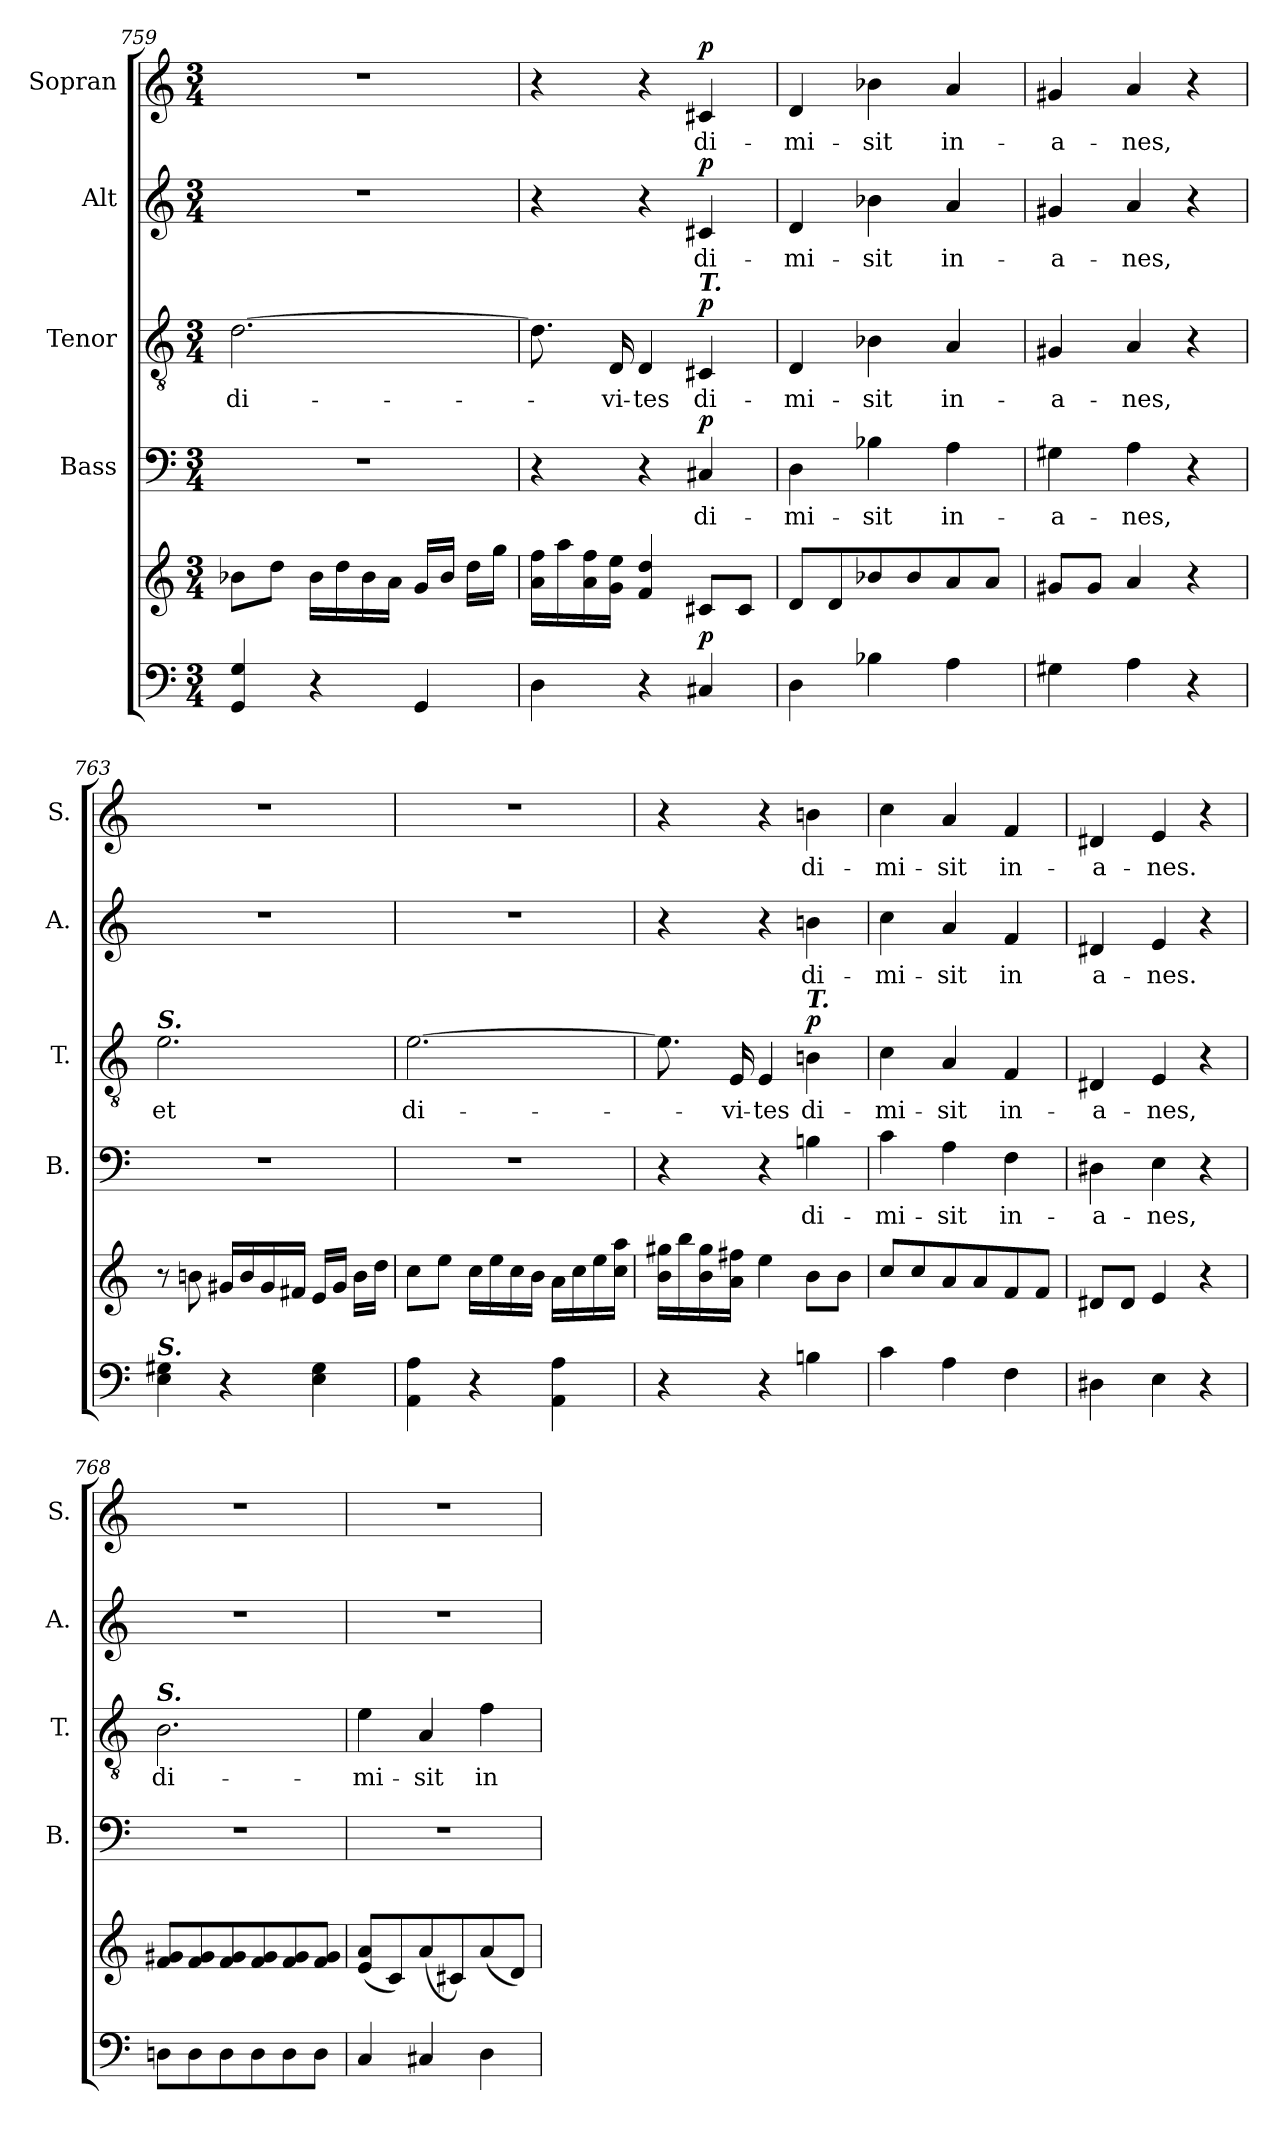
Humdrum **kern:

**kern	**kern	**dynam	**kern	**text	**dynam	**kern	**text	**dynam	**kern	**text	**dynam	**kern	**text	**dynam
*part5	*part5	*part5	*part4	*part4	*part4	*part3	*part3	*part3	*part2	*part2	*part2	*part1	*part1	*part1
*staff6	*staff5	*staff5/6	*staff4	*staff4	*staff4	*staff3	*staff3	*staff3	*staff2	*staff2	*staff2	*staff1	*staff1	*staff1
*	*	*	*I"Bass	*	*	*I"Tenor	*	*	*I"Alt	*	*	*I"Sopran	*	*
*	*	*	*I'B.	*	*	*I'T.	*	*	*I'A.	*	*	*I'S.	*	*
*clefF4	*clefG2	*	*clefF4	*	*	*clefGv2	*	*	*clefG2	*	*	*clefG2	*	*
*k[]	*k[]	*	*k[]	*	*	*k[]	*	*	*k[]	*	*	*k[]	*	*
*C:	*C:	*	*C:	*	*	*C:	*	*	*C:	*	*	*C:	*	*
*M3/4	*M3/4	*	*M3/4	*	*	*M3/4	*	*	*M3/4	*	*	*M3/4	*	*
=759	=759	=759	=759	=759	=759	=759	=759	=759	=759	=759	=759	=759	=759	=759
!	!	!	!	!	!	!	!LO:LY:b	!	!	!	!	!	!	!
4GG/ 4G/	8b-X\L	.	2.r	.	.	[2.d\	di-	.	2.r	.	.	2.r	.	.
.	8dd\J	.	.	.	.	.	.	.	.	.	.	.	.	.
4r	16b-\LL	.	.	.	.	.	.	.	.	.	.	.	.	.
.	16dd\	.	.	.	.	.	.	.	.	.	.	.	.	.
.	16b-\	.	.	.	.	.	.	.	.	.	.	.	.	.
.	16a\JJ	.	.	.	.	.	.	.	.	.	.	.	.	.
4GG/	16g/LL	.	.	.	.	.	.	.	.	.	.	.	.	.
.	16b-/JJ	.	.	.	.	.	.	.	.	.	.	.	.	.
.	16dd\LL	.	.	.	.	.	.	.	.	.	.	.	.	.
.	16gg\JJ	.	.	.	.	.	.	.	.	.	.	.	.	.
!!LO:PB:g=z
=760	=760	=760	=760	=760	=760	=760	=760	=760	=760	=760	=760	=760	=760	=760
4D\	16a\ 16ff\LL	.	4r	.	.	8.d\]	.	.	4r	.	.	4r	.	.
.	16aa\	.	.	.	.	.	.	.	.	.	.	.	.	.
.	16a\ 16ff\	.	.	.	.	.	.	.	.	.	.	.	.	.
!	!	!	!	!	!	!	!LO:LY:b	!	!	!	!	!	!	!
.	16g\ 16ee\JJ	.	.	.	.	16D/	-vi-	.	.	.	.	.	.	.
!	!	!	!	!	!	!	!LO:LY:b	!	!	!	!	!	!	!
4r	4f/ 4dd/	.	4r	.	.	4D/	-tes	.	4r	.	.	4r	.	.
!	!	!	!	!	!	!LO:TX:a:Bi:t=T.	!	!	!	!	!	!	!	!
!	!	!LO:DY:a=2	!	!LO:LY:b	!LO:DY:a	!	!LO:LY:b	!LO:DY:a	!	!LO:LY:b	!LO:DY:a	!	!LO:LY:b	!LO:DY:a
4C#X/	8c#X/L	p	4C#X/	di-	p	4C#X/	di-	p	4c#X/	di-	p	4c#X/	di-	p
.	8c#/J	.	.	.	.	.	.	.	.	.	.	.	.	.
=761	=761	=761	=761	=761	=761	=761	=761	=761	=761	=761	=761	=761	=761	=761
!	!	!	!	!LO:LY:b	!	!	!LO:LY:b	!	!	!LO:LY:b	!	!	!LO:LY:b	!
4D\	8d/L	.	4D\	-mi-	.	4D/	-mi-	.	4d/	-mi-	.	4d/	-mi-	.
.	8d/	.	.	.	.	.	.	.	.	.	.	.	.	.
!	!	!	!	!LO:LY:b	!	!	!LO:LY:b	!	!	!LO:LY:b	!	!	!LO:LY:b	!
4B-X\	8b-X/	.	4B-X\	-sit	.	4B-X\	-sit	.	4b-X\	-sit	.	4b-X\	-sit	.
.	8b-/	.	.	.	.	.	.	.	.	.	.	.	.	.
!	!	!	!	!LO:LY:b	!	!	!LO:LY:b	!	!	!LO:LY:b	!	!	!LO:LY:b	!
4A\	8a/	.	4A\	in-	.	4A/	in-	.	4a/	in-	.	4a/	in-	.
.	8a/J	.	.	.	.	.	.	.	.	.	.	.	.	.
=762	=762	=762	=762	=762	=762	=762	=762	=762	=762	=762	=762	=762	=762	=762
!	!	!	!	!LO:LY:b	!	!	!LO:LY:b	!	!	!LO:LY:b	!	!	!LO:LY:b	!
4G#X\	8g#X/L	.	4G#X\	-a-	.	4G#X/	-a-	.	4g#X/	-a-	.	4g#X/	-a-	.
.	8g#/J	.	.	.	.	.	.	.	.	.	.	.	.	.
!	!	!	!	!LO:LY:b	!	!	!LO:LY:b	!	!	!LO:LY:b	!	!	!LO:LY:b	!
4A\	4a/	.	4A\	-nes,	.	4A/	-nes,	.	4a/	-nes,	.	4a/	-nes,	.
4r	4r	.	4r	.	.	4r	.	.	4r	.	.	4r	.	.
=763	=763	=763	=763	=763	=763	=763	=763	=763	=763	=763	=763	=763	=763	=763
!	!	!	!	!	!	!LO:TX:a:Bi:t=S.	!	!	!	!	!	!	!	!
!LO:TX:a:Bi:t=S.	!	!	!	!	!	!	!	!	!	!	!	!	!	!
!	!	!	!	!	!	!	!LO:LY:b	!	!	!	!	!	!	!
4E\ 4G#X\	8r	.	2.r	.	.	2.e\	et	.	2.r	.	.	2.r	.	.
.	8bn\	.	.	.	.	.	.	.	.	.	.	.	.	.
4r	16g#X/LL	.	.	.	.	.	.	.	.	.	.	.	.	.
.	16b/	.	.	.	.	.	.	.	.	.	.	.	.	.
.	16g#/	.	.	.	.	.	.	.	.	.	.	.	.	.
.	16f#X/JJ	.	.	.	.	.	.	.	.	.	.	.	.	.
4E\ 4G#\	16e/LL	.	.	.	.	.	.	.	.	.	.	.	.	.
.	16g#/JJ	.	.	.	.	.	.	.	.	.	.	.	.	.
.	16b\LL	.	.	.	.	.	.	.	.	.	.	.	.	.
.	16dd\JJ	.	.	.	.	.	.	.	.	.	.	.	.	.
=764	=764	=764	=764	=764	=764	=764	=764	=764	=764	=764	=764	=764	=764	=764
!	!	!	!	!	!	!	!LO:LY:b	!	!	!	!	!	!	!
4AA\ 4A\	8cc\L	.	2.r	.	.	[2.e\	di-	.	2.r	.	.	2.r	.	.
.	8ee\J	.	.	.	.	.	.	.	.	.	.	.	.	.
4r	16cc\LL	.	.	.	.	.	.	.	.	.	.	.	.	.
.	16ee\	.	.	.	.	.	.	.	.	.	.	.	.	.
.	16cc\	.	.	.	.	.	.	.	.	.	.	.	.	.
.	16b\JJ	.	.	.	.	.	.	.	.	.	.	.	.	.
4AA\ 4A\	16a\LL	.	.	.	.	.	.	.	.	.	.	.	.	.
.	16cc\	.	.	.	.	.	.	.	.	.	.	.	.	.
.	16ee\	.	.	.	.	.	.	.	.	.	.	.	.	.
.	16cc\ 16aa\JJ	.	.	.	.	.	.	.	.	.	.	.	.	.
=765	=765	=765	=765	=765	=765	=765	=765	=765	=765	=765	=765	=765	=765	=765
4r	16b\ 16gg#X\LL	.	4r	.	.	8.e\]	.	.	4r	.	.	4r	.	.
.	16bb\	.	.	.	.	.	.	.	.	.	.	.	.	.
.	16b\ 16gg#\	.	.	.	.	.	.	.	.	.	.	.	.	.
!	!	!	!	!	!	!	!LO:LY:b	!	!	!	!	!	!	!
.	16a\ 16ff#X\JJ	.	.	.	.	16E/	-vi-	.	.	.	.	.	.	.
!	!	!	!	!	!	!	!LO:LY:b	!	!	!	!	!	!	!
4r	4ee\	.	4r	.	.	4E/	-tes	.	4r	.	.	4r	.	.
!	!	!	!	!	!	!LO:TX:a:Bi:t=T.	!	!	!	!	!	!	!	!
!	!	!	!	!LO:LY:b	!	!	!LO:LY:b	!LO:DY:a	!	!LO:LY:b	!	!	!LO:LY:b	!
4Bn\	8b\L	.	4Bn\	di-	.	4Bn\	di-	p	4bn\	di-	.	4bn\	di-	.
.	8b\J	.	.	.	.	.	.	.	.	.	.	.	.	.
!!LO:LB:g=z
=766	=766	=766	=766	=766	=766	=766	=766	=766	=766	=766	=766	=766	=766	=766
!	!	!	!	!LO:LY:b	!	!	!LO:LY:b	!	!	!LO:LY:b	!	!	!LO:LY:b	!
4c\	8cc/L	.	4c\	-mi-	.	4c\	-mi-	.	4cc\	-mi-	.	4cc\	-mi-	.
.	8cc/	.	.	.	.	.	.	.	.	.	.	.	.	.
!	!	!	!	!LO:LY:b	!	!	!LO:LY:b	!	!	!LO:LY:b	!	!	!LO:LY:b	!
4A\	8a/	.	4A\	-sit	.	4A/	-sit	.	4a/	-sit	.	4a/	-sit	.
.	8a/	.	.	.	.	.	.	.	.	.	.	.	.	.
!	!	!	!	!LO:LY:b	!	!	!LO:LY:b	!	!	!LO:LY:b	!	!	!LO:LY:b	!
4F\	8f/	.	4F\	in-	.	4F/	in-	.	4f/	in	.	4f/	in-	.
.	8f/J	.	.	.	.	.	.	.	.	.	.	.	.	.
=767	=767	=767	=767	=767	=767	=767	=767	=767	=767	=767	=767	=767	=767	=767
!	!	!	!	!LO:LY:b	!	!	!LO:LY:b	!	!	!LO:LY:b	!	!	!LO:LY:b	!
4D#X\	8d#X/L	.	4D#X\	-a-	.	4D#X/	-a-	.	4d#X/	a-	.	4d#X/	-a-	.
.	8d#/J	.	.	.	.	.	.	.	.	.	.	.	.	.
!	!	!	!	!LO:LY:b	!	!	!LO:LY:b	!	!	!LO:LY:b	!	!	!LO:LY:b	!
4E\	4e/	.	4E\	-nes,	.	4E/	-nes,	.	4e/	-nes.	.	4e/	-nes.	.
4r	4r	.	4r	.	.	4r	.	.	4r	.	.	4r	.	.
=768	=768	=768	=768	=768	=768	=768	=768	=768	=768	=768	=768	=768	=768	=768
!	!	!	!	!	!	!LO:TX:a:Bi:t=S.	!	!	!	!	!	!	!	!
!	!	!	!	!	!	!	!LO:LY:b	!	!	!	!	!	!	!
8Dn\L	8f/ 8g#X/L	.	2.r	.	.	2.B\	di-	.	2.r	.	.	2.r	.	.
8D\	8f/ 8g#/	.	.	.	.	.	.	.	.	.	.	.	.	.
8D\	8f/ 8g#/	.	.	.	.	.	.	.	.	.	.	.	.	.
8D\	8f/ 8g#/	.	.	.	.	.	.	.	.	.	.	.	.	.
8D\	8f/ 8g#/	.	.	.	.	.	.	.	.	.	.	.	.	.
8D\J	8f/ 8g#/J	.	.	.	.	.	.	.	.	.	.	.	.	.
=769	=769	=769	=769	=769	=769	=769	=769	=769	=769	=769	=769	=769	=769	=769
!	!	!	!	!	!	!	!LO:LY:b	!	!	!	!	!	!	!
4C/	(<8e/ 8a/L	.	2.r	.	.	4e\	-mi-	.	2.r	.	.	2.r	.	.
.	8c/)	.	.	.	.	.	.	.	.	.	.	.	.	.
!	!	!	!	!	!	!	!LO:LY:b	!	!	!	!	!	!	!
4C#X/	(<8a/	.	.	.	.	4A/	-sit	.	.	.	.	.	.	.
.	8c#X/)	.	.	.	.	.	.	.	.	.	.	.	.	.
!	!	!	!	!	!	!	!LO:LY:b	!	!	!	!	!	!	!
4D\	(<8a/	.	.	.	.	4f\	in-	.	.	.	.	.	.	.
.	8d/J)	.	.	.	.	.	.	.	.	.	.	.	.	.
=	=	=	=	=	=	=	=	=	=	=	=	=	=	=
*-	*-	*-	*-	*-	*-	*-	*-	*-	*-	*-	*-	*-	*-	*-
